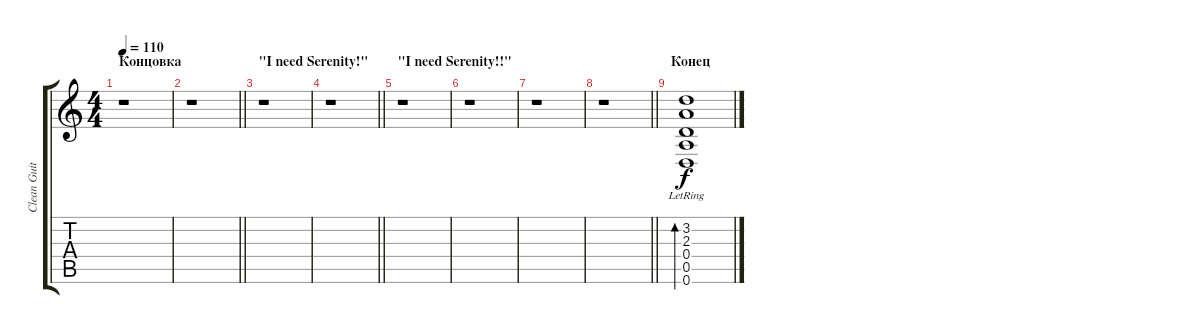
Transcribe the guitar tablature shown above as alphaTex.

\track ("Clean Guitar" "Clean Guit") {instrument electricguitarclean}
\staff {score tabs}
\tuning (E4 B3 G3 D3 A2 D2) {hide}
\ts (4 4)
\section ("" "Концовка")
\tempo 110
\clef g2
\ks c
r.1{dy mf} |
\barLineRight lightlight
r.1 |
\section ("" "\"I need Serenity!\"")
r.1 |
\barLineRight lightlight
r.1 |
\section ("" "\"I need Serenity!!\"")
r.1 |
r.1 |
r.1 |
\barLineRight lightlight
r.1 |
\section ("" "Конец")
(3.2{lr} 2.3{lr} 0.4{lr} 0.5{lr} 0.6{lr}).1{bd 60 dy f}
